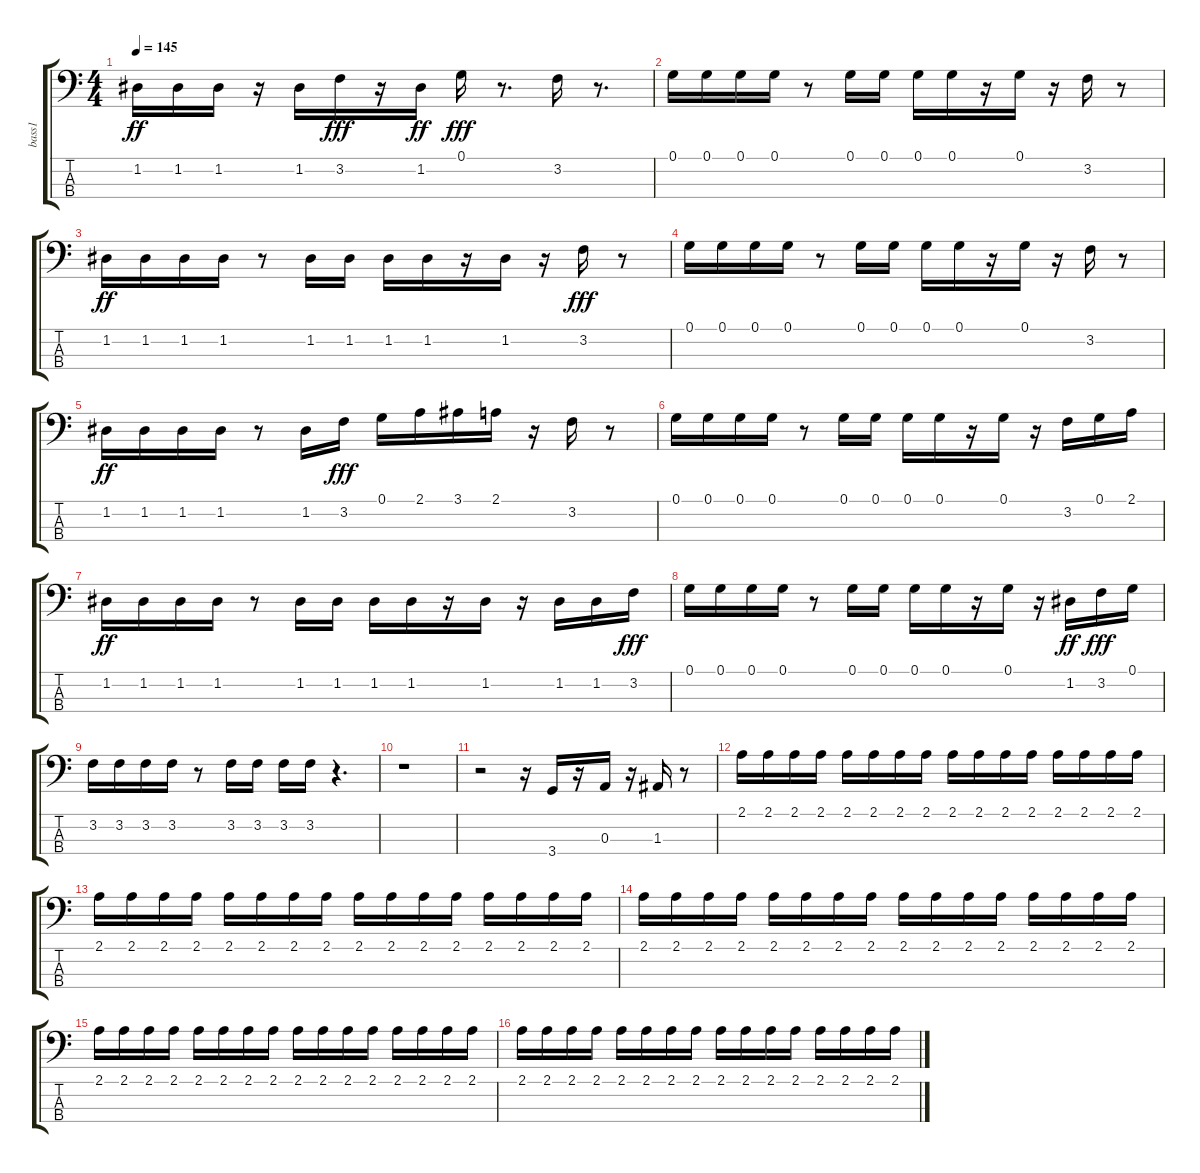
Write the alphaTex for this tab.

\track ("bass1" "bass1") {instrument electricbassfinger}
\staff {score tabs}
\tuning (G2 D2 A1 E1) {hide}
\ts (4 4)
\tempo 145
\clef f4
\ks c
1.2.16{dy ff} 1.2.16 1.2.16 r.16 1.2.16 3.2.16{dy fff} r.16 1.2.16{dy ff} 0.1.16{dy fff} r.8{d} 3.2.16 r.8{d} |
0.1.16 0.1.16 0.1.16 0.1.16 r.8 0.1.16 0.1.16 0.1.16 0.1.16 r.16 0.1.16 r.16 3.2.16 r.8 |
1.2.16{dy ff} 1.2.16 1.2.16 1.2.16 r.8 1.2.16 1.2.16 1.2.16 1.2.16 r.16 1.2.16 r.16 3.2.16{dy fff} r.8 |
0.1.16 0.1.16 0.1.16 0.1.16 r.8 0.1.16 0.1.16 0.1.16 0.1.16 r.16 0.1.16 r.16 3.2.16 r.8 |
1.2.16{dy ff} 1.2.16 1.2.16 1.2.16 r.8 1.2.16 3.2.16{dy fff} 0.1.16 2.1.16 3.1.16 2.1.16 r.16 3.2.16 r.8 |
0.1.16 0.1.16 0.1.16 0.1.16 r.8 0.1.16 0.1.16 0.1.16 0.1.16 r.16 0.1.16 r.16 3.2.16 0.1.16 2.1.16 |
1.2.16{dy ff} 1.2.16 1.2.16 1.2.16 r.8 1.2.16 1.2.16 1.2.16 1.2.16 r.16 1.2.16 r.16 1.2.16 1.2.16 3.2.16{dy fff} |
0.1.16 0.1.16 0.1.16 0.1.16 r.8 0.1.16 0.1.16 0.1.16 0.1.16 r.16 0.1.16 r.16 1.2.16{dy ff} 3.2.16{dy fff} 0.1.16 |
3.2.16 3.2.16 3.2.16 3.2.16 r.8 3.2.16 3.2.16 3.2.16 3.2.16 r.4{d} |
r.1 |
r.2 r.16 3.4.16 r.16 0.3.16 r.16 1.3.16 r.8 |
2.1.16 2.1.16 2.1.16 2.1.16 2.1.16 2.1.16 2.1.16 2.1.16 2.1.16 2.1.16 2.1.16 2.1.16 2.1.16 2.1.16 2.1.16 2.1.16 |
2.1.16 2.1.16 2.1.16 2.1.16 2.1.16 2.1.16 2.1.16 2.1.16 2.1.16 2.1.16 2.1.16 2.1.16 2.1.16 2.1.16 2.1.16 2.1.16 |
2.1.16 2.1.16 2.1.16 2.1.16 2.1.16 2.1.16 2.1.16 2.1.16 2.1.16 2.1.16 2.1.16 2.1.16 2.1.16 2.1.16 2.1.16 2.1.16 |
2.1.16 2.1.16 2.1.16 2.1.16 2.1.16 2.1.16 2.1.16 2.1.16 2.1.16 2.1.16 2.1.16 2.1.16 2.1.16 2.1.16 2.1.16 2.1.16 |
2.1.16 2.1.16 2.1.16 2.1.16 2.1.16 2.1.16 2.1.16 2.1.16 2.1.16 2.1.16 2.1.16 2.1.16 2.1.16 2.1.16 2.1.16 2.1.16
